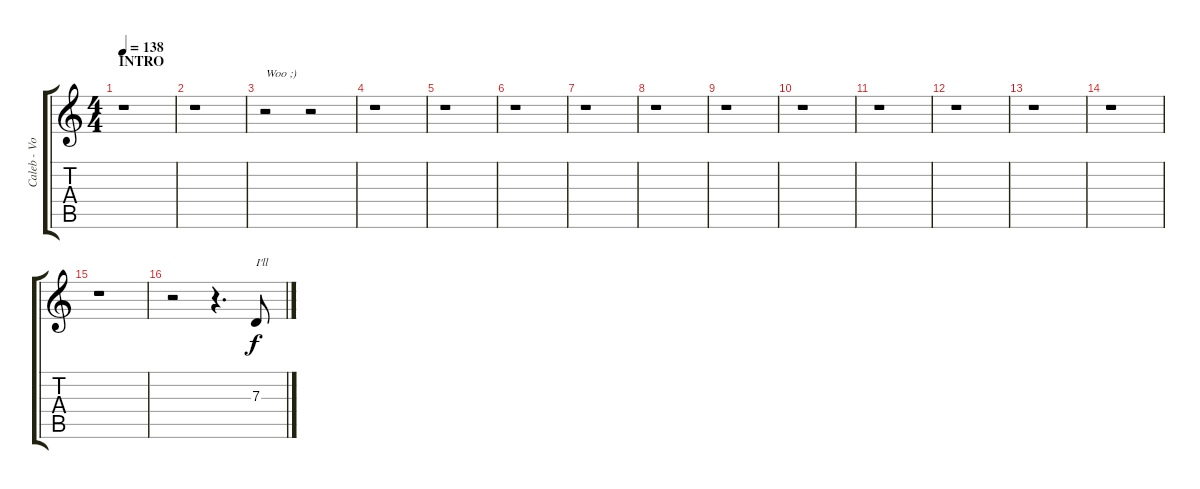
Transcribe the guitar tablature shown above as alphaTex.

\track ("Caleb - Vocals" "Caleb - Vo") {instrument bassoon}
\staff {score tabs}
\tuning (E4 B3 G3 D3 A2 E2) {hide}
\ts (4 4)
\section ("" "INTRO")
\tempo 138
\clef g2
\ks c
r.1{dy f instrument bassoon} |
r.1 |
r.2{txt "Woo ;)"} r.2 |
r.1 |
r.1 |
r.1 |
r.1 |
r.1 |
r.1 |
r.1 |
r.1 |
r.1 |
r.1 |
r.1 |
r.1 |
r.2 r.4{d} 7.3.8{txt "I'll"}
